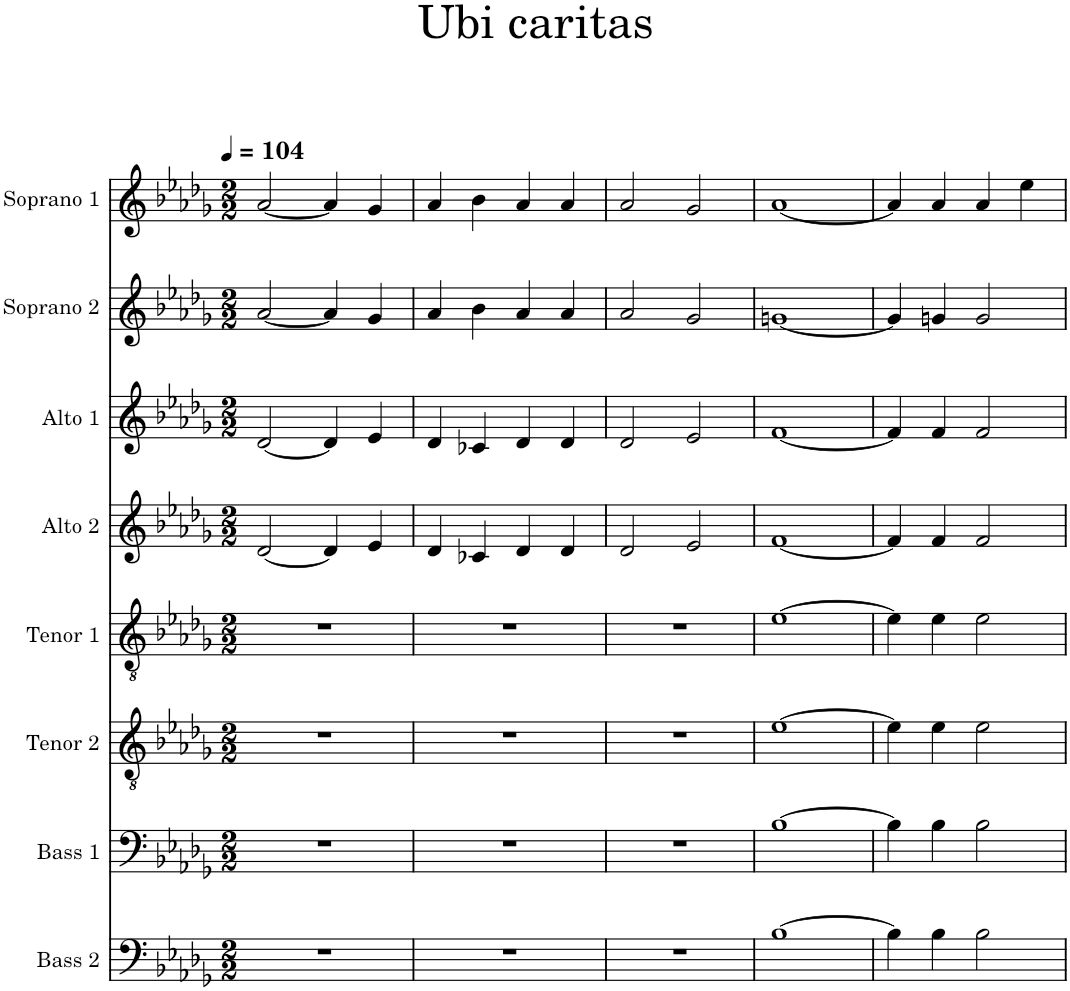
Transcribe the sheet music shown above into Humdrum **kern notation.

**kern	**kern	**kern	**kern	**kern	**kern	**kern	**kern
*part8	*part7	*part6	*part5	*part4	*part3	*part2	*part1
*staff8	*staff7	*staff6	*staff5	*staff4	*staff3	*staff2	*staff1
*I"Bass 2	*I"Bass 1	*I"Tenor 2	*I"Tenor 1	*I"Alto 2	*I"Alto 1	*I"Soprano 2	*I"Soprano 1
*I'B2.	*I'B1.	*I'T2.	*I'T1.	*I'A2.	*I'A1.	*I'S2.	*I'S1.
*clefF4	*clefF4	*clefGv2	*clefGv2	*clefG2	*clefG2	*clefG2	*clefG2
*k[b-e-a-d-g-]	*k[b-e-a-d-g-]	*k[b-e-a-d-g-]	*k[b-e-a-d-g-]	*k[b-e-a-d-g-]	*k[b-e-a-d-g-]	*k[b-e-a-d-g-]	*k[b-e-a-d-g-]
*M2/2	*M2/2	*M2/2	*M2/2	*M2/2	*M2/2	*M2/2	*M2/2
*MM104	*MM104	*MM104	*MM104	*MM104	*MM104	*MM104	*MM104
=1	=1	=1	=1	=1	=1	=1	=1
1r	1r	1r	1r	[2d-/	[2d-/	[2a-/	[2a-/
.	.	.	.	4d-/]	4d-/]	4a-/]	4a-/]
.	.	.	.	4e-/	4e-/	4g-/	4g-/
=2	=2	=2	=2	=2	=2	=2	=2
1r	1r	1r	1r	4d-/	4d-/	4a-/	4a-/
.	.	.	.	4c-X/	4c-X/	4b-\	4b-\
.	.	.	.	4d-/	4d-/	4a-/	4a-/
.	.	.	.	4d-/	4d-/	4a-/	4a-/
=3	=3	=3	=3	=3	=3	=3	=3
1r	1r	1r	1r	2d-/	2d-/	2a-/	2a-/
.	.	.	.	2e-/	2e-/	2g-/	2g-/
=4	=4	=4	=4	=4	=4	=4	=4
[1B-	[1B-	[1e-	[1e-	[1f	[1f	[1gn	[1a-
=5	=5	=5	=5	=5	=5	=5	=5
4B-\]	4B-\]	4e-\]	4e-\]	4f/]	4f/]	4g/]	4a-/]
4B-\	4B-\	4e-\	4e-\	4f/	4f/	4gn/	4a-/
2B-\	2B-\	2e-\	2e-\	2f/	2f/	2g/	4a-/
.	.	.	.	.	.	.	4ee-\
=	=	=	=	=	=	=	=
*-	*-	*-	*-	*-	*-	*-	*-
